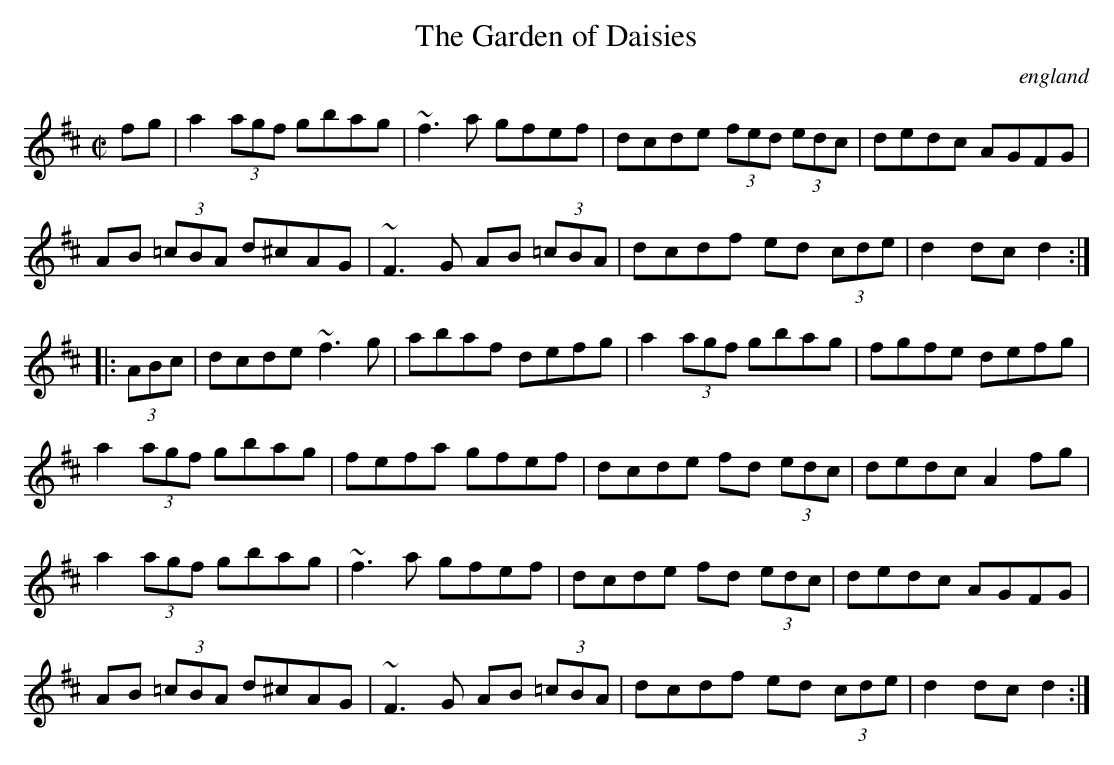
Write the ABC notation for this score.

X:1
T:Garden of Daisies, The
O:england
M:C|
K:D
fg|a2 (3agf gbag|~f3a gfef|dcde (3fed (3edc|dedc AGFG|
AB (3=cBA d^cAG|~F3G AB (3=cBA|dcdf ed (3cde|d2dc d2:|
|:(3ABc|dcde ~f3g|abaf defg|a2 (3agf gbag|fgfe defg|
a2 (3agf gbag|fefa gfef|dcde fd (3edc|dedc A2fg|
a2 (3agf gbag|~f3a gfef|dcde fd (3edc|dedc AGFG|
AB (3=cBA d^cAG|~F3G AB (3=cBA|dcdf ed (3cde|d2dc d2:|
